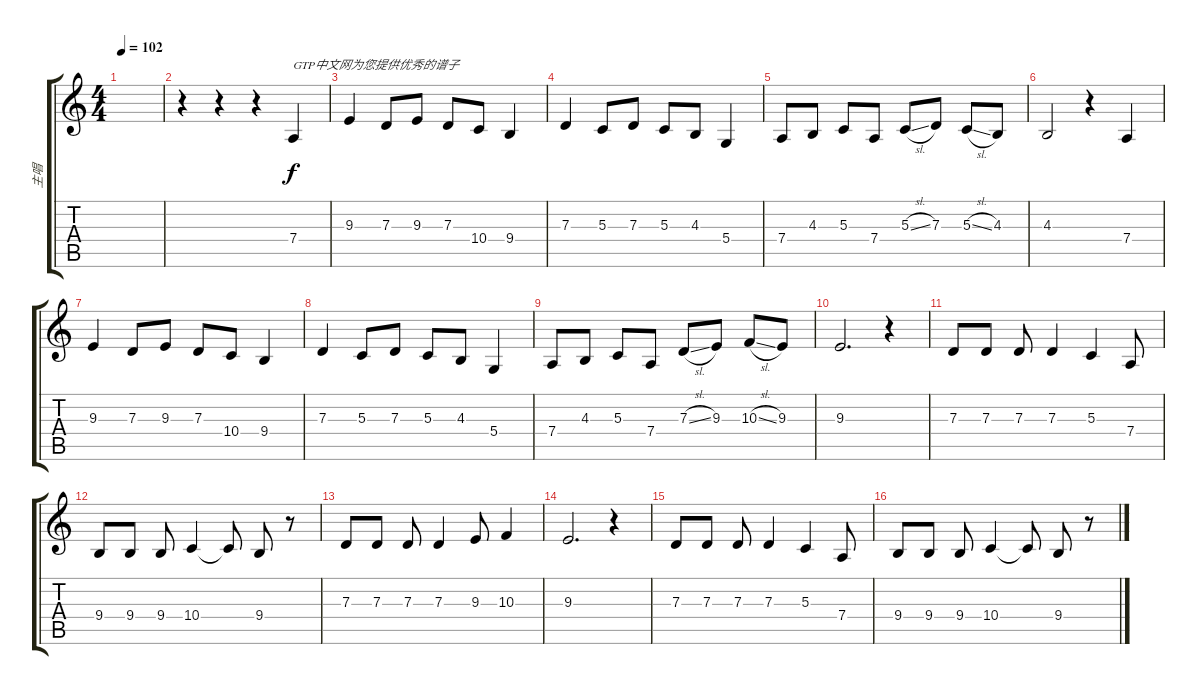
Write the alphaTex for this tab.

\track ("主唱" "主唱") {instrument flute}
\staff {score tabs}
\tuning (E4 B3 G3 D3 A2 E2) {hide}
\ts (4 4)
\tempo 102
\clef g2
\ks c
|
r.4 r.4 r.4 7.4.4{txt "GTP中文网为您提供优秀的谱子"} |
9.3.4 7.3.8 9.3.8 7.3.8 10.4.8 9.4.4 |
7.3.4 5.3.8 7.3.8 5.3.8 4.3.8 5.4.4 |
7.4.8 4.3.8 5.3.8 7.4.8 5.3{sl}.8 7.3.8 5.3{sl}.8 4.3.8 |
4.3.2 r.4 7.4.4 |
9.3.4 7.3.8 9.3.8 7.3.8 10.4.8 9.4.4 |
7.3.4 5.3.8 7.3.8 5.3.8 4.3.8 5.4.4 |
7.4.8 4.3.8 5.3.8 7.4.8 7.3{sl}.8 9.3.8 10.3{sl}.8 9.3.8 |
9.3.2{d} r.4 |
7.3.8 7.3.8 7.3.8 7.3.4 5.3.4 7.4.8 |
9.4.8 9.4.8 9.4.8 10.4.4 10.4{t}.8 9.4.8 r.8 |
7.3.8 7.3.8 7.3.8 7.3.4 9.3.8 10.3.4 |
9.3.2{d} r.4 |
7.3.8 7.3.8 7.3.8 7.3.4 5.3.4 7.4.8 |
9.4.8 9.4.8 9.4.8 10.4.4 10.4{t}.8 9.4.8 r.8
